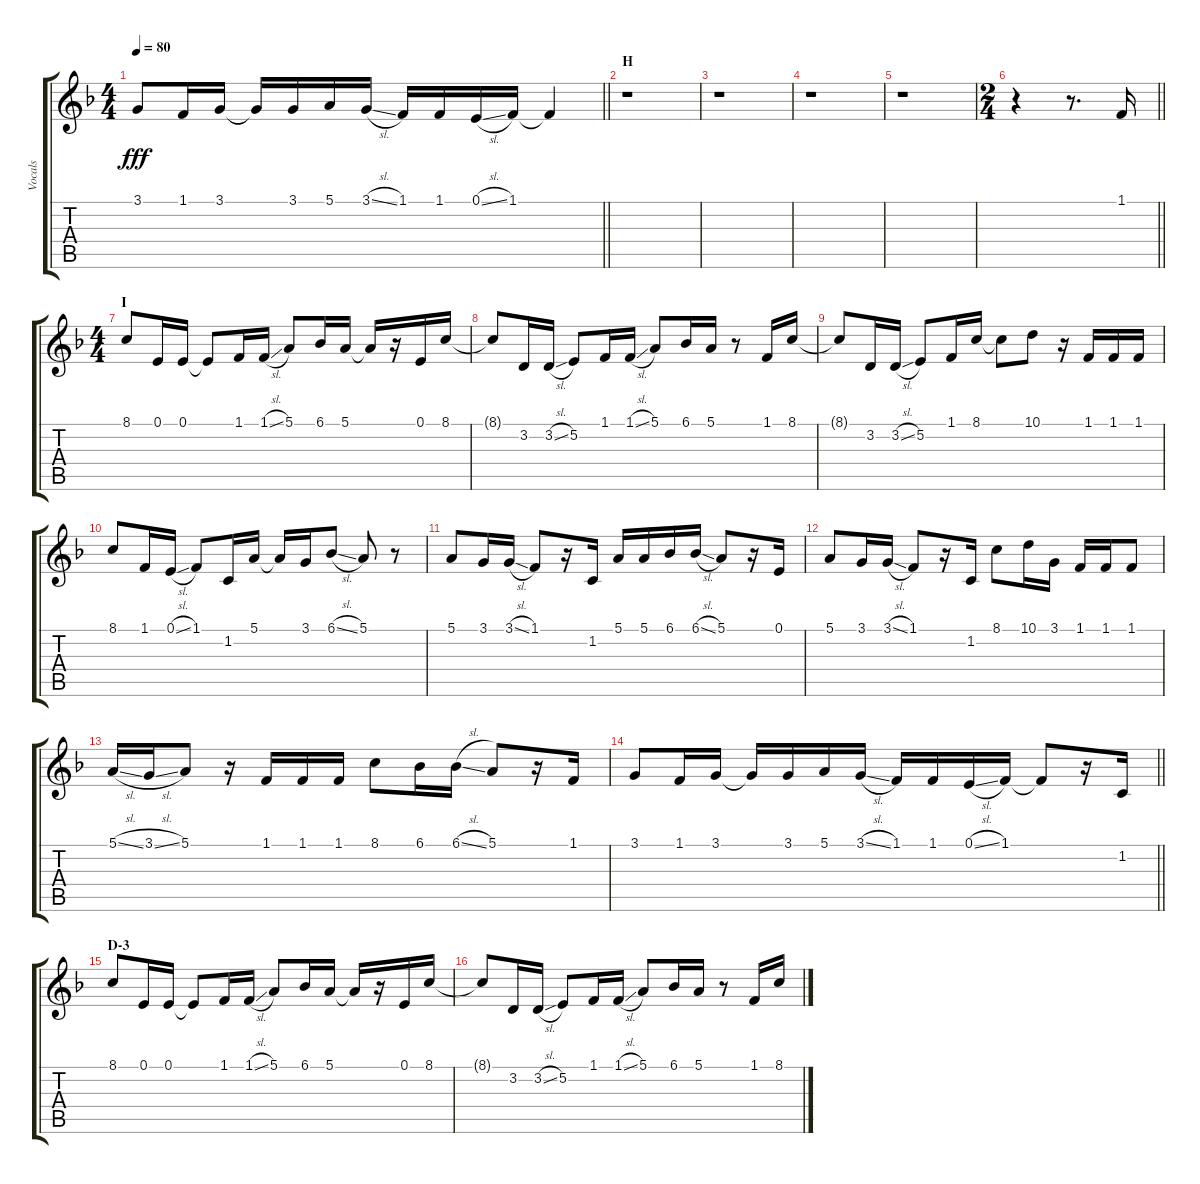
\track ("Vocals" "Vocals") {instrument voiceoohs}
\staff {score tabs}
\tuning (E4 B3 G3 D3 A2 E2) {hide}
\ts (4 4)
\tempo 80
\clef g2
\barLineRight lightlight
\ks f
3.1.8{dy fff} 1.1.16 3.1.16 3.1{t}.16 3.1.16 5.1.16 3.1{sl}.16 1.1.16 1.1.16 0.1{sl}.16 1.1.16 1.1{t}.4 |
\section ("" "H")
r.1 |
r.1 |
r.1 |
r.1 |
\ts (2 4)
\barLineRight lightlight
r.4 r.8{d} 1.1.16 |
\ts (4 4)
\section ("" "I")
8.1.8 0.1.16 0.1.16 0.1{t}.8 1.1.16 1.1{sl}.16 5.1.8 6.1.16 5.1.16 5.1{t}.16 r.16 0.1.16 8.1.16 |
8.1{t}.8 3.2.16 3.2{sl}.16 5.2.8 1.1.16 1.1{sl}.16 5.1.8 6.1.16 5.1.16 r.8 1.1.16 8.1.16 |
8.1{t}.8 3.2.16 3.2{sl}.16 5.2.8 1.1.16 8.1.16 8.1{t}.8 10.1.8 r.16 1.1.16 1.1.16 1.1.16 |
8.1.8 1.1.16 0.1{sl}.16 1.1.8 1.2.16 5.1.16 5.1{t}.16 3.1.16 6.1{sl}.8 5.1.8 r.8 |
5.1.8 3.1.16 3.1{sl}.16 1.1.8 r.16 1.2.16 5.1.16 5.1.16 6.1.16 6.1{sl}.16 5.1.8 r.16 0.1.16 |
5.1.8 3.1.16 3.1{sl}.16 1.1.8 r.16 1.2.16 8.1.8 10.1.16 3.1.16 1.1.16 1.1.16 1.1.8 |
5.1{sl}.16 3.1{sl}.16 5.1.8 r.16 1.1.16 1.1.16 1.1.16 8.1.8 6.1.16 6.1{sl}.16 5.1.8 r.16 1.1.16 |
\barLineRight lightlight
3.1.8 1.1.16 3.1.16 3.1{t}.16 3.1.16 5.1.16 3.1{sl}.16 1.1.16 1.1.16 0.1{sl}.16 1.1.16 1.1{t}.8 r.16 1.2.16 |
\section ("" "D-3")
8.1.8 0.1.16 0.1.16 0.1{t}.8 1.1.16 1.1{sl}.16 5.1.8 6.1.16 5.1.16 5.1{t}.16 r.16 0.1.16 8.1.16 |
8.1{t}.8 3.2.16 3.2{sl}.16 5.2.8 1.1.16 1.1{sl}.16 5.1.8 6.1.16 5.1.16 r.8 1.1.16 8.1.16
